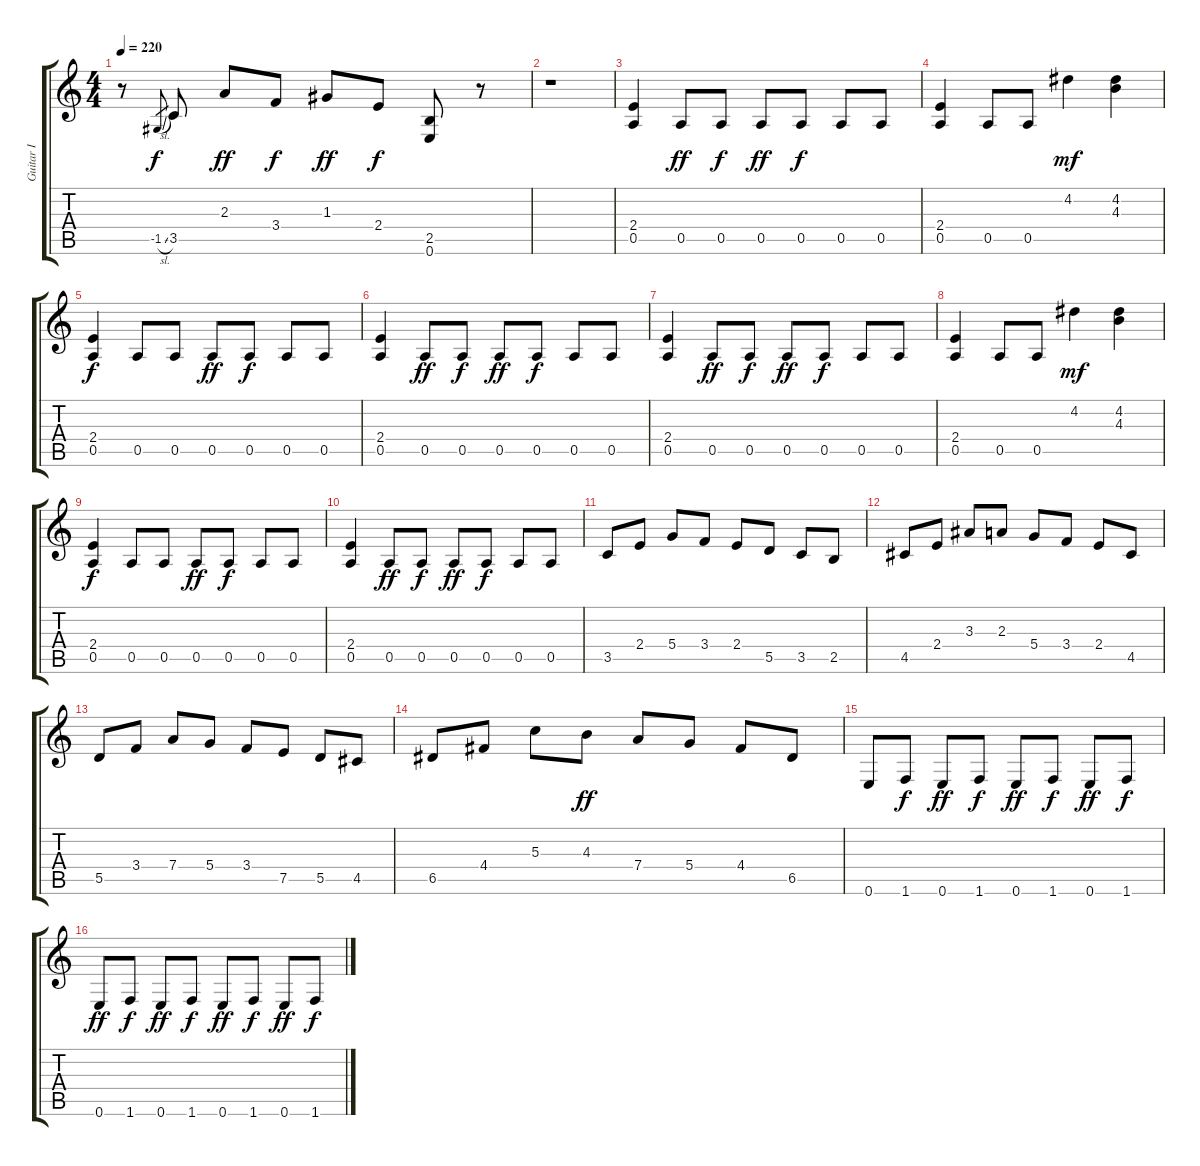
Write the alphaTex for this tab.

\track ("Guitar I" "Guitar I") {instrument overdrivenguitar}
\staff {score tabs}
\tuning (E4 B3 G3 D3 A2 E2) {hide}
\ts (4 4)
\tempo 220
\clef g2
\ks c
r.8{dy f} -1.5{sl}.8{gr} 3.5.8 2.3.8{dy ff} 3.4.8{dy f} 1.3.8{dy ff} 2.4.8{dy f} (2.5 0.6).8 r.8 |
r.1 |
(2.4 0.5).4 0.5.8{dy ff} 0.5.8{dy f} 0.5.8{dy ff} 0.5.8{dy f} 0.5.8 0.5.8 |
(2.4 0.5).4 0.5.8 0.5.8 4.2.4{dy mf} (4.2 4.3).4 |
(2.4 0.5).4{dy f} 0.5.8 0.5.8 0.5.8{dy ff} 0.5.8{dy f} 0.5.8 0.5.8 |
(2.4 0.5).4 0.5.8{dy ff} 0.5.8{dy f} 0.5.8{dy ff} 0.5.8{dy f} 0.5.8 0.5.8 |
(2.4 0.5).4 0.5.8{dy ff} 0.5.8{dy f} 0.5.8{dy ff} 0.5.8{dy f} 0.5.8 0.5.8 |
(2.4 0.5).4 0.5.8 0.5.8 4.2.4{dy mf} (4.2 4.3).4 |
(2.4 0.5).4{dy f} 0.5.8 0.5.8 0.5.8{dy ff} 0.5.8{dy f} 0.5.8 0.5.8 |
(2.4 0.5).4 0.5.8{dy ff} 0.5.8{dy f} 0.5.8{dy ff} 0.5.8{dy f} 0.5.8 0.5.8 |
3.5.8 2.4.8 5.4.8 3.4.8 2.4.8 5.5.8 3.5.8 2.5.8 |
4.5.8 2.4.8 3.3.8 2.3.8 5.4.8 3.4.8 2.4.8 4.5.8 |
5.5.8 3.4.8 7.4.8 5.4.8 3.4.8 7.5.8 5.5.8 4.5.8 |
6.5.8 4.4.8 5.3.8 4.3.8{dy ff} 7.4.8 5.4.8 4.4.8 6.5.8 |
0.6.8 1.6.8{dy f} 0.6.8{dy ff} 1.6.8{dy f} 0.6.8{dy ff} 1.6.8{dy f} 0.6.8{dy ff} 1.6.8{dy f} |
0.6.8{dy ff} 1.6.8{dy f} 0.6.8{dy ff} 1.6.8{dy f} 0.6.8{dy ff} 1.6.8{dy f} 0.6.8{dy ff} 1.6.8{dy f}
